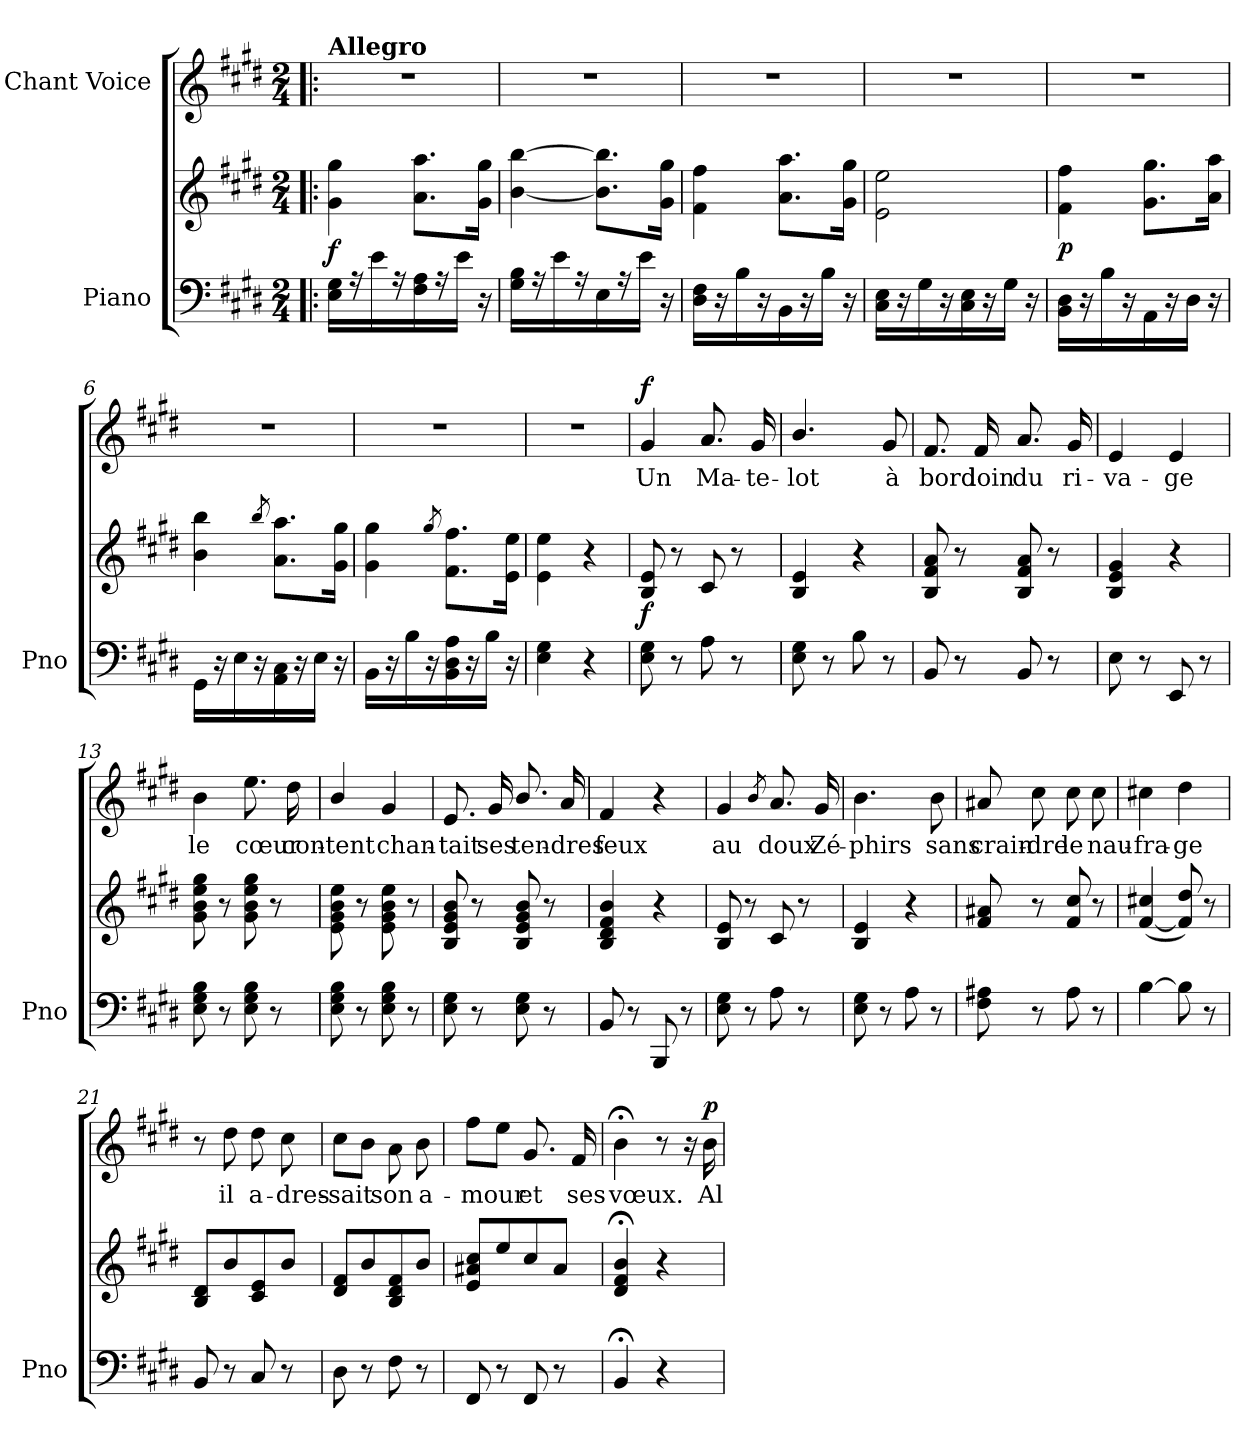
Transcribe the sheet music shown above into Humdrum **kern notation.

**kern	**kern	**dynam	**kern	**text	**dynam
*part2	*part2	*part2	*part1	*part1	*part1
*staff3	*staff2	*staff2/3	*staff1	*staff1	*staff1
*I"Piano	*	*	*I"Chant Voice	*	*
*I'Pno	*	*	*	*	*
*clefF4	*clefG2	*	*clefG2	*	*
*k[f#c#g#d#]	*k[f#c#g#d#]	*	*k[f#c#g#d#]	*	*
*M2/4	*M2/4	*	*M2/4	*	*
=1!|:	=1!|:	=1!|:	=1!|:	=1!|:	=1!|:
!	!	!	!LO:TX:a:B:t=Allegro	!	!
!	!	!LO:DY:b	!	!	!
16E\ 16G#\LL	4g#\ 4gg#\	f	2r	.	.
16r	.	.	.	.	.
16e\	.	.	.	.	.
16r	.	.	.	.	.
16F#\ 16A\	8.a\ 8.aa\L	.	.	.	.
16r	.	.	.	.	.
16e\JJ	.	.	.	.	.
16r	16g#\ 16gg#\Jk	.	.	.	.
=2	=2	=2	=2	=2	=2
16G#\ 16B\LL	[4b\ [4bb\	.	2r	.	.
16r	.	.	.	.	.
16e\	.	.	.	.	.
16r	.	.	.	.	.
16E\	8.b\] 8.bb\]L	.	.	.	.
16r	.	.	.	.	.
16e\JJ	.	.	.	.	.
16r	16g#\ 16gg#\Jk	.	.	.	.
=3	=3	=3	=3	=3	=3
16D#\ 16F#\LL	4f#\ 4ff#\	.	2r	.	.
16r	.	.	.	.	.
16B\	.	.	.	.	.
16r	.	.	.	.	.
16BB\	8.a\ 8.aa\L	.	.	.	.
16r	.	.	.	.	.
16B\JJ	.	.	.	.	.
16r	16g#\ 16gg#\Jk	.	.	.	.
=4	=4	=4	=4	=4	=4
16C#\ 16E\LL	2e\ 2ee\	.	2r	.	.
16r	.	.	.	.	.
16G#\	.	.	.	.	.
16r	.	.	.	.	.
16C#\ 16E\	.	.	.	.	.
16r	.	.	.	.	.
16G#\JJ	.	.	.	.	.
16r	.	.	.	.	.
=5	=5	=5	=5	=5	=5
!	!	!LO:DY:b	!	!	!
16BB\ 16D#\LL	4f#\ 4ff#\	p	2r	.	.
16r	.	.	.	.	.
16B\	.	.	.	.	.
16r	.	.	.	.	.
16AA\	8.g#\ 8.gg#\L	.	.	.	.
16r	.	.	.	.	.
16D#\JJ	.	.	.	.	.
16r	16a\ 16aa\Jk	.	.	.	.
!!LO:LB:g=z
=6	=6	=6	=6	=6	=6
16GG#\LL	4b\ 4bb\	.	2r	.	.
16r	.	.	.	.	.
16E\	.	.	.	.	.
16r	.	.	.	.	.
.	8qbb/	.	.	.	.
16AA\ 16C#\	8.a\ 8.aa\L	.	.	.	.
16r	.	.	.	.	.
16E\JJ	.	.	.	.	.
16r	16g#\ 16gg#\Jk	.	.	.	.
=7	=7	=7	=7	=7	=7
16BB\LL	4g#\ 4gg#\	.	2r	.	.
16r	.	.	.	.	.
16B\	.	.	.	.	.
16r	.	.	.	.	.
.	8qgg#/	.	.	.	.
16BB\ 16D#\ 16A\	8.f#\ 8.ff#\L	.	.	.	.
16r	.	.	.	.	.
16B\JJ	.	.	.	.	.
16r	16e\ 16ee\Jk	.	.	.	.
=8	=8	=8	=8	=8	=8
4E\ 4G#\	4e\ 4ee\	.	2r	.	.
4r	4r	.	.	.	.
=9	=9	=9	=9	=9	=9
!	!	!LO:DY:b	!	!LO:LY:b	!LO:DY:a
8E\ 8G#\	8B/ 8e/	f	4g#/	Un	f
8r	8r	.	.	.	.
!	!	!	!	!LO:LY:b	!
8A\	8c#/	.	8.a/	Ma-	.
8r	8r	.	.	.	.
!	!	!	!	!LO:LY:b	!
.	.	.	16g#/	-te-	.
=10	=10	=10	=10	=10	=10
!	!	!	!	!LO:LY:b	!
8E\ 8G#\	4B/ 4e/	.	4.b/	-lot	.
8r	.	.	.	.	.
8B\	4r	.	.	.	.
!	!	!	!	!LO:LY:b	!
8r	.	.	8g#/	à	.
=11	=11	=11	=11	=11	=11
!	!	!	!	!LO:LY:b	!
8BB/	8B/ 8f#/ 8a/	.	8.f#/	bord	.
8r	8r	.	.	.	.
!	!	!	!	!LO:LY:b	!
.	.	.	16f#/	loin	.
!	!	!	!	!LO:LY:b	!
8BB/	8B/ 8f#/ 8a/	.	8.a/	du	.
8r	8r	.	.	.	.
!	!	!	!	!LO:LY:b	!
.	.	.	16g#/	ri-	.
=12	=12	=12	=12	=12	=12
!	!	!	!	!LO:LY:b	!
8E\	4B/ 4e/ 4g#/	.	4e/	-va-	.
8r	.	.	.	.	.
!	!	!	!	!LO:LY:b	!
8EE/	4r	.	4e/	-ge	.
8r	.	.	.	.	.
!!LO:LB:g=z
=13	=13	=13	=13	=13	=13
!	!	!	!	!LO:LY:b	!
8E\ 8G#\ 8B\	8g#\ 8b\ 8ee\ 8gg#\	.	4b\	le	.
8r	8r	.	.	.	.
!	!	!	!	!LO:LY:b	!
8E\ 8G#\ 8B\	8g#\ 8b\ 8ee\ 8gg#\	.	8.ee\	cœur	.
8r	8r	.	.	.	.
!	!	!	!	!LO:LY:b	!
.	.	.	16dd#\	con-	.
=14	=14	=14	=14	=14	=14
!	!	!	!	!LO:LY:b	!
8E\ 8G#\ 8B\	8e\ 8g#\ 8b\ 8ee\	.	4b/	-tent	.
8r	8r	.	.	.	.
!	!	!	!	!LO:LY:b	!
8E\ 8G#\ 8B\	8e\ 8g#\ 8b\ 8ee\	.	4g#/	chan-	.
8r	8r	.	.	.	.
=15	=15	=15	=15	=15	=15
!	!	!	!	!LO:LY:b	!
8E\ 8G#\	8B/ 8e/ 8g#/ 8b/	.	8.e/	-tait	.
8r	8r	.	.	.	.
!	!	!	!	!LO:LY:b	!
.	.	.	16g#/	ses	.
!	!	!	!	!LO:LY:b	!
8E\ 8G#\	8B/ 8e/ 8g#/ 8b/	.	8.b/	ten-	.
8r	8r	.	.	.	.
!	!	!	!	!LO:LY:b	!
.	.	.	16a/	-dres	.
=16	=16	=16	=16	=16	=16
!	!	!	!	!LO:LY:b	!
8BB/	4B/ 4d#/ 4f#/ 4b/	.	4f#/	feux	.
8r	.	.	.	.	.
8BBB/	4r	.	4r	.	.
8r	.	.	.	.	.
=17	=17	=17	=17	=17	=17
!	!	!	!	!LO:LY:b	!
8E\ 8G#\	8B/ 8e/	.	4g#/	au	.
8r	8r	.	.	.	.
.	.	.	8qb/	.	.
!	!	!	!	!LO:LY:b	!
8A\	8c#/	.	8.a/	doux	.
8r	8r	.	.	.	.
!	!	!	!	!LO:LY:b	!
.	.	.	16g#/	Zé-	.
=18	=18	=18	=18	=18	=18
!	!	!	!	!LO:LY:b	!
8E\ 8G#\	4B/ 4e/	.	4.b\	-phirs	.
8r	.	.	.	.	.
8A\	4r	.	.	.	.
!	!	!	!	!LO:LY:b	!
8r	.	.	8b\	sans	.
!!LO:LB:g=z
=19	=19	=19	=19	=19	=19
!	!	!	!	!LO:LY:b	!
8F#\ 8A#X\	8f#/ 8a#X/	.	8a#X/	crain-	.
!	!	!	!	!LO:LY:b	!
8r	8r	.	8cc#\	-dre	.
!	!	!	!	!LO:LY:b	!
8A#\	8f#/ 8cc#/	.	8cc#\	le	.
!	!	!	!	!LO:LY:b	!
8r	8r	.	8cc#\	nau-	.
=20	=20	=20	=20	=20	=20
!	!	!	!	!LO:LY:b	!
[4B\	(>[4f#/ 4cc#X/	.	4cc#X\	-fra-	.
!	!	!	!	!LO:LY:b	!
8B\]	8f#/] 8dd#/)	.	4dd#\	-ge	.
8r	8r	.	.	.	.
=21	=21	=21	=21	=21	=21
8BB/	8B/ 8d#/L	.	8r	.	.
!	!	!	!	!LO:LY:b	!
8r	8b/	.	8dd#\	il	.
!	!	!	!	!LO:LY:b	!
8C#/	8c#/ 8e/	.	8dd#\	a-	.
!	!	!	!	!LO:LY:b	!
8r	8b/J	.	8cc#\	-dres-	.
=22	=22	=22	=22	=22	=22
!	!	!	!	!LO:LY:b	!
8D#\	8d#/ 8f#/L	.	8cc#\L	-sait	.
8r	8b/	.	8b\J	.	.
!	!	!	!	!LO:LY:b	!
8F#\	8B/ 8d#/ 8f#/	.	8a\	son	.
!	!	!	!	!LO:LY:b	!
8r	8b/J	.	8b\	a-	.
=23	=23	=23	=23	=23	=23
!	!	!	!	!LO:LY:b	!
8FF#/	8e/ 8a#X/ 8cc#/L	.	8ff#\L	-mour	.
8r	8ee/	.	8ee\J	.	.
!	!	!	!	!LO:LY:b	!
8FF#/	8cc#/	.	8.g#/	et	.
8r	8a#/J	.	.	.	.
!	!	!	!	!LO:LY:b	!
.	.	.	16f#/	ses	.
=24	=24	=24	=24	=24	=24
!	!	!	!	!LO:LY:b	!
4BB;/	4d#/; 4f#/; 4b/;	.	4b;<\	vœux.	.
4r	4r	.	8r	.	.
.	.	.	16r	.	.
!	!	!	!	!LO:LY:b	!LO:DY:a
.	.	.	16b\	Al-	p
=	=	=	=	=	=
*-	*-	*-	*-	*-	*-
